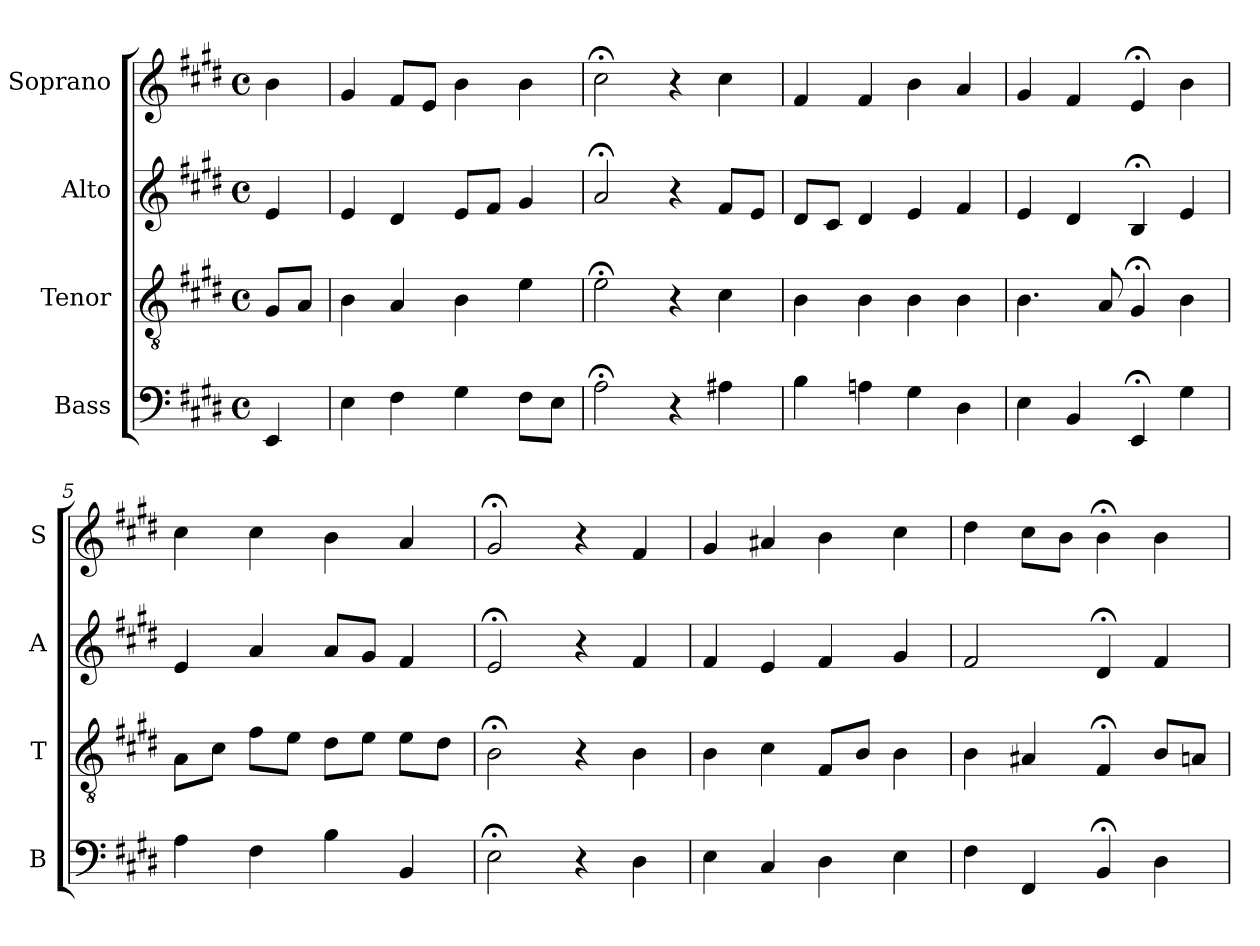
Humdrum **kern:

**kern	**kern	**kern	**kern
*part4	*part3	*part2	*part1
*staff4	*staff3	*staff2	*staff1
*I"Bass	*I"Tenor	*I"Alto	*I"Soprano
*I'B	*I'T	*I'A	*I'S
*clefF4	*clefGv2	*clefG2	*clefG2
*k[f#c#g#d#]	*k[f#c#g#d#]	*k[f#c#g#d#]	*k[f#c#g#d#]
*E:	*E:	*E:	*E:
*M4/4	*M4/4	*M4/4	*M4/4
*met(c)	*met(c)	*met(c)	*met(c)
*MM100	*MM100	*MM100	*MM100
=	=	=	=
4EE	8G#L	4e	4b
.	8AJ	.	.
=1	=1	=1	=1
4E	4B	4e	4g#
4F#	4Ai	4d#	8f#L
.	.	.	8eiJ
4G#	4Bi	8eL	4bi
.	.	8f#J	.
8F#L	4e	4g#	4b
8EJ	.	.	.
=2	=2	=2	=2
2A;<	2e;<	2a;<	2cc#;<
4r	4r	4r	4r
4A#X	4c#	8f#L	4cc#
.	.	8eJ	.
=3	=3	=3	=3
4B	4B	8d#L	4f#
.	.	8c#J	.
4An	4B	4d#	4f#
4G#	4B	4e	4b
4D#	4B	4f#	4a
=4	=4	=4	=4
4E	4.B	4e	4g#
4BB	.	4d#	4f#
.	8A	.	.
4EE;<	4G#;<i	4B;<	4e;<i
4G#	4Bi	4e	4bi
=5	=5	=5	=5
4A	8AL	4e	4cc#
.	8c#J	.	.
4F#	8f#L	4a	4cc#
.	8eJ	.	.
4B	8d#L	8aL	4b
.	8eJ	8g#J	.
4BB	8eL	4f#	4a
.	8d#J	.	.
=6	=6	=6	=6
2E;<	2B;<	2e;<	2g#;<
4r	4r	4r	4r
4D#	4B	4f#	4f#
=7	=7	=7	=7
4E	4B	4f#	4g#
4C#	4c#	4e	4a#X
4D#	8F#L	4f#	4b
.	8BJ	.	.
4E	4B	4g#	4cc#
=8	=8	=8	=8
4F#	4B	2f#	4dd#
4FF#	4A#X	.	8cc#L
.	.	.	8bJ
4BB;<	4F#;<	4d#;<	4b;<
4D#	8BL	4f#	4b
.	8AnJ	.	.
=	=	=	=
*-	*-	*-	*-
